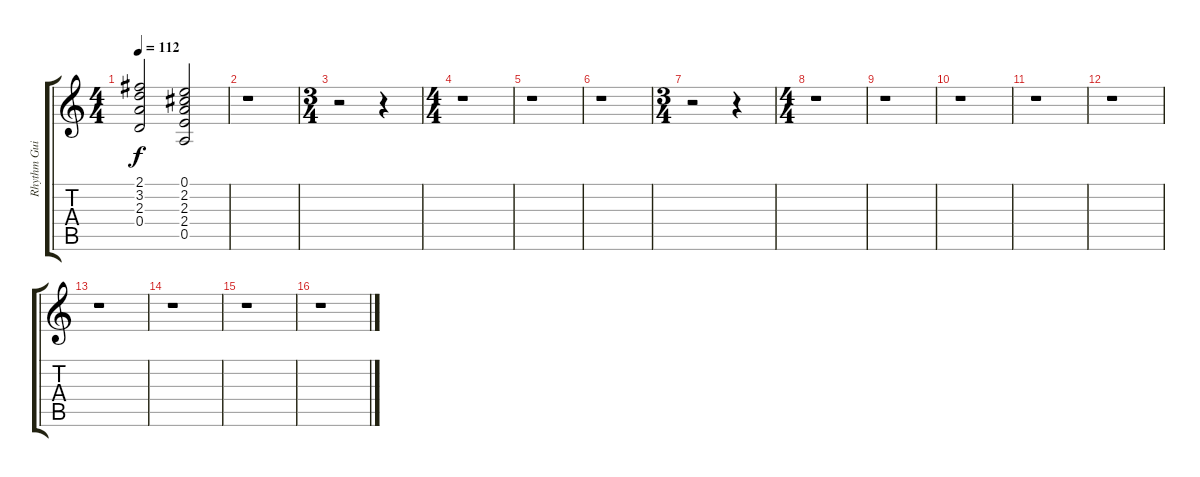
\track ("Rhythm Guitar" "Rhythm Gui") {instrument distortionguitar}
\staff {score tabs}
\tuning (E4 B3 G3 D3 A2 E2) {hide}
\ts (4 4)
\tempo 112
\clef g2
\ks c
(2.1 3.2 2.3 0.4).2{dy f} (0.1 2.2 2.3 2.4 0.5).2 |
r.1 |
\ts (3 4)
r.2 r.4 |
\ts (4 4)
r.1 |
r.1 |
r.1 |
\ts (3 4)
r.2 r.4 |
\ts (4 4)
r.1 |
r.1 |
r.1 |
r.1 |
r.1 |
r.1 |
r.1 |
r.1 |
r.1
